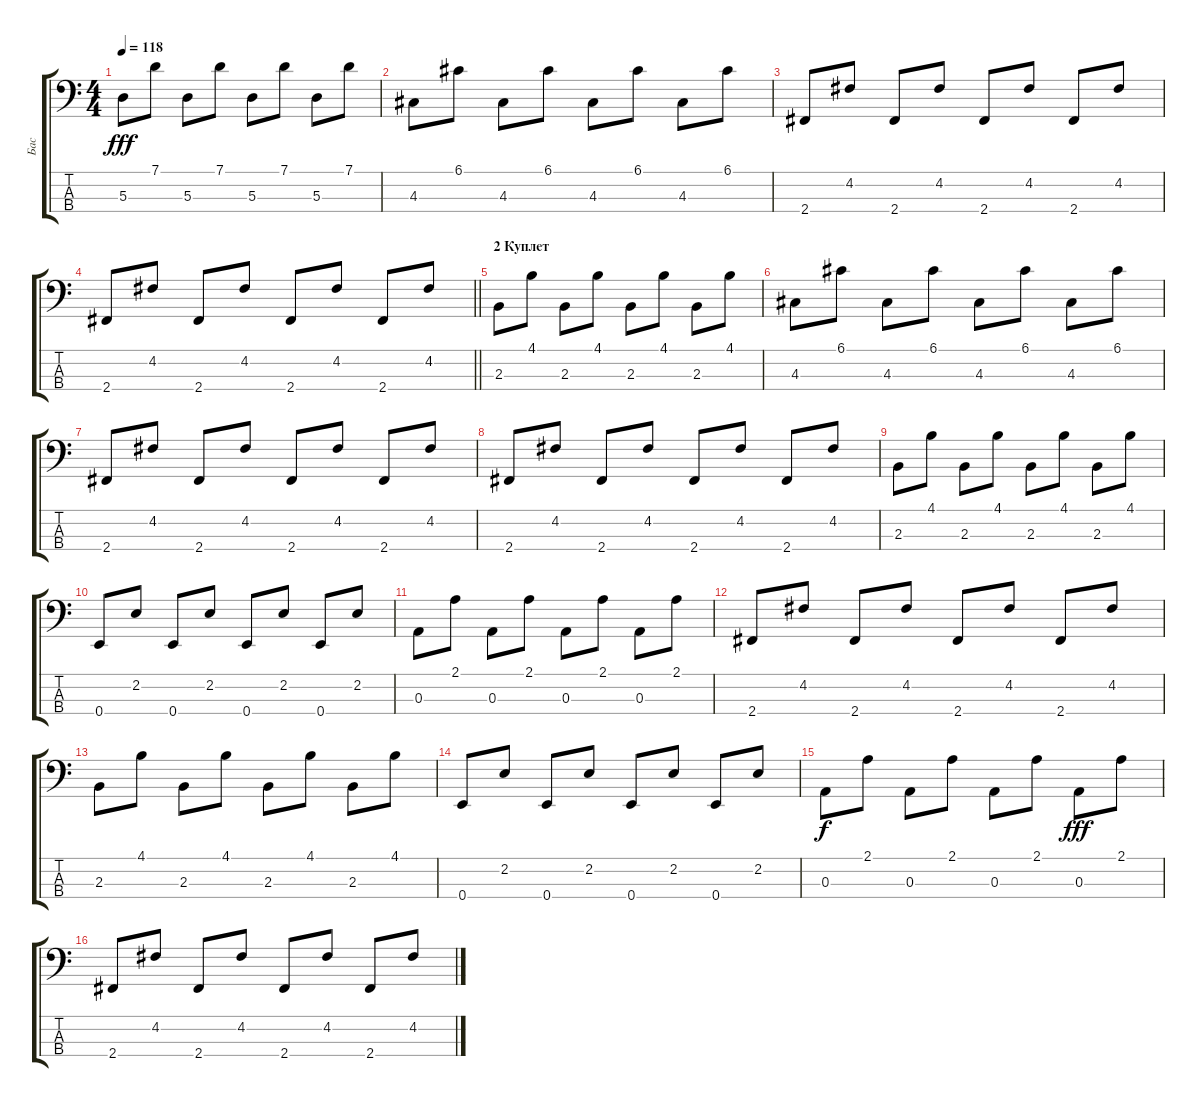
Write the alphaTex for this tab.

\track ("Бас" "Бас") {instrument electricbassfinger}
\staff {score tabs}
\tuning (G2 D2 A1 E1) {hide}
\ts (4 4)
\tempo 118
\clef f4
\ks c
5.3.8{dy fff} 7.1.8 5.3.8 7.1.8 5.3.8 7.1.8 5.3.8 7.1.8 |
4.3.8 6.1.8 4.3.8 6.1.8 4.3.8 6.1.8 4.3.8 6.1.8 |
2.4.8 4.2.8 2.4.8 4.2.8 2.4.8 4.2.8 2.4.8 4.2.8 |
\barLineRight lightlight
2.4.8 4.2.8 2.4.8 4.2.8 2.4.8 4.2.8 2.4.8 4.2.8 |
\section ("" "2 Куплет")
2.3.8 4.1.8 2.3.8 4.1.8 2.3.8 4.1.8 2.3.8 4.1.8 |
4.3.8 6.1.8 4.3.8 6.1.8 4.3.8 6.1.8 4.3.8 6.1.8 |
2.4.8 4.2.8 2.4.8 4.2.8 2.4.8 4.2.8 2.4.8 4.2.8 |
2.4.8 4.2.8 2.4.8 4.2.8 2.4.8 4.2.8 2.4.8 4.2.8 |
2.3.8 4.1.8 2.3.8 4.1.8 2.3.8 4.1.8 2.3.8 4.1.8 |
0.4.8 2.2.8 0.4.8 2.2.8 0.4.8 2.2.8 0.4.8 2.2.8 |
0.3.8 2.1.8 0.3.8 2.1.8 0.3.8 2.1.8 0.3.8 2.1.8 |
2.4.8 4.2.8 2.4.8 4.2.8 2.4.8 4.2.8 2.4.8 4.2.8 |
2.3.8 4.1.8 2.3.8 4.1.8 2.3.8 4.1.8 2.3.8 4.1.8 |
0.4.8 2.2.8 0.4.8 2.2.8 0.4.8 2.2.8 0.4.8 2.2.8 |
0.3.8{dy f} 2.1.8 0.3.8 2.1.8 0.3.8 2.1.8 0.3.8{dy fff} 2.1.8 |
2.4.8 4.2.8 2.4.8 4.2.8 2.4.8 4.2.8 2.4.8 4.2.8
